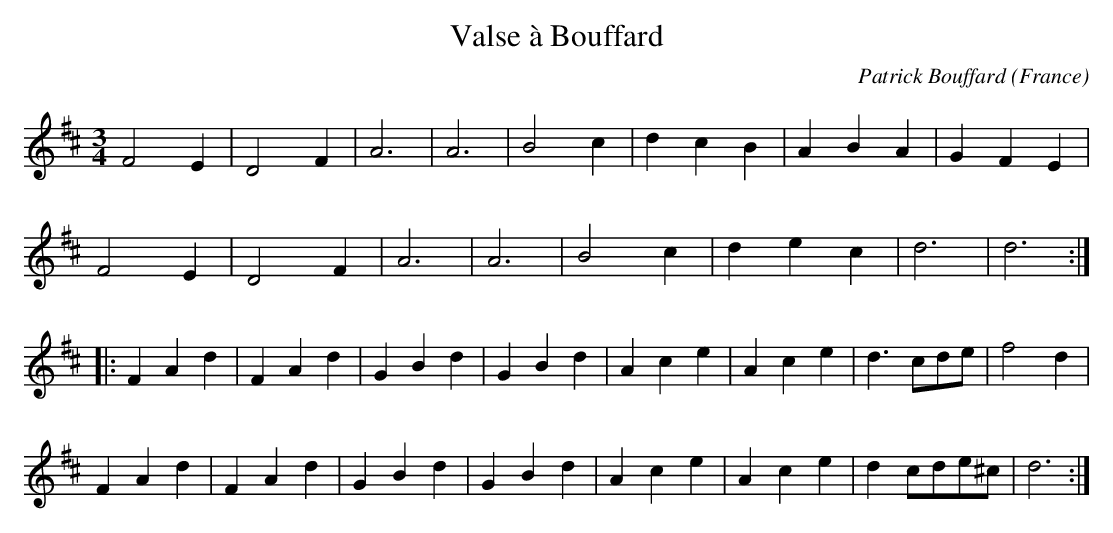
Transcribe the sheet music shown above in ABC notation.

X:1
T:Valse à Bouffard
C:Patrick Bouffard
L:1/4
M:3/4
O:France
K:D major
F2E|D2F|A3|A3| B2c|dcB|ABA|GFE|
F2E|D2F|A3|A3| B2c|dec|d3|d3:|
|:FAd|FAd|GBd|GBd|Ace|Ace|d>cd/e/|f2d|
FAd|FAd|GBd|GBd|Ace|Ace|dc/d/e/^c/|d3:|
